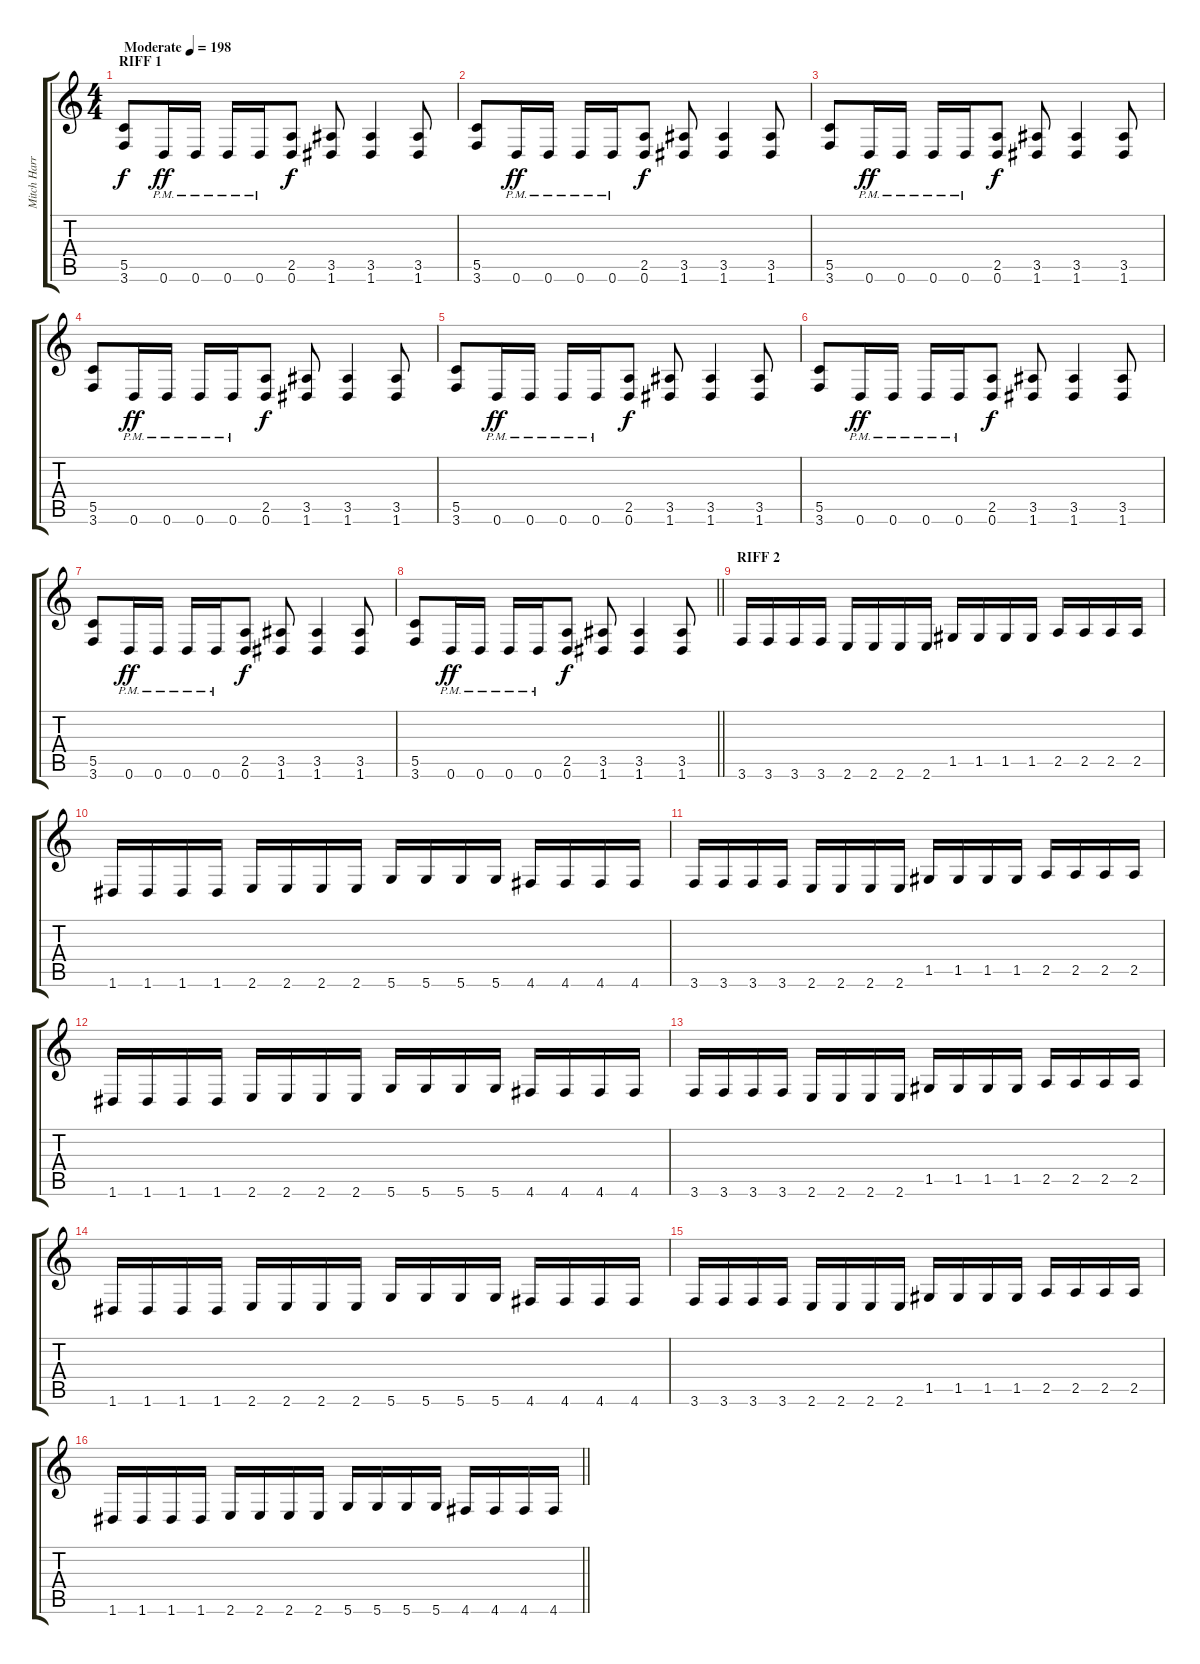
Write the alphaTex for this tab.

\track ("Mitch Harris" "Mitch Harr") {instrument distortionguitar}
\staff {score tabs}
\tuning (D4 A3 F3 C3 G2 D2) {hide}
\ts (4 4)
\section ("" "RIFF 1")
\tempo (198 "Moderate")
\clef g2
\ks c
(5.5 3.6).8{dy f instrument distortionguitar} 0.6{pm}.16{dy ff} 0.6{pm}.16 0.6{pm}.16 0.6{pm}.16 (2.5 0.6).8{dy f} (3.5 1.6).8 (3.5 1.6).4 (3.5 1.6).8 |
(5.5 3.6).8 0.6{pm}.16{dy ff} 0.6{pm}.16 0.6{pm}.16 0.6{pm}.16 (2.5 0.6).8{dy f} (3.5 1.6).8 (3.5 1.6).4 (3.5 1.6).8 |
(5.5 3.6).8 0.6{pm}.16{dy ff} 0.6{pm}.16 0.6{pm}.16 0.6{pm}.16 (2.5 0.6).8{dy f} (3.5 1.6).8 (3.5 1.6).4 (3.5 1.6).8 |
(5.5 3.6).8 0.6{pm}.16{dy ff} 0.6{pm}.16 0.6{pm}.16 0.6{pm}.16 (2.5 0.6).8{dy f} (3.5 1.6).8 (3.5 1.6).4 (3.5 1.6).8 |
(5.5 3.6).8 0.6{pm}.16{dy ff} 0.6{pm}.16 0.6{pm}.16 0.6{pm}.16 (2.5 0.6).8{dy f} (3.5 1.6).8 (3.5 1.6).4 (3.5 1.6).8 |
(5.5 3.6).8 0.6{pm}.16{dy ff} 0.6{pm}.16 0.6{pm}.16 0.6{pm}.16 (2.5 0.6).8{dy f} (3.5 1.6).8 (3.5 1.6).4 (3.5 1.6).8 |
(5.5 3.6).8 0.6{pm}.16{dy ff} 0.6{pm}.16 0.6{pm}.16 0.6{pm}.16 (2.5 0.6).8{dy f} (3.5 1.6).8 (3.5 1.6).4 (3.5 1.6).8 |
\barLineRight lightlight
(5.5 3.6).8 0.6{pm}.16{dy ff} 0.6{pm}.16 0.6{pm}.16 0.6{pm}.16 (2.5 0.6).8{dy f} (3.5 1.6).8 (3.5 1.6).4 (3.5 1.6).8 |
\section ("" "RIFF 2")
3.6.16 3.6.16 3.6.16 3.6.16 2.6.16 2.6.16 2.6.16 2.6.16 1.5.16 1.5.16 1.5.16 1.5.16 2.5.16 2.5.16 2.5.16 2.5.16 |
1.6.16 1.6.16 1.6.16 1.6.16 2.6.16 2.6.16 2.6.16 2.6.16 5.6.16 5.6.16 5.6.16 5.6.16 4.6.16 4.6.16 4.6.16 4.6.16 |
3.6.16 3.6.16 3.6.16 3.6.16 2.6.16 2.6.16 2.6.16 2.6.16 1.5.16 1.5.16 1.5.16 1.5.16 2.5.16 2.5.16 2.5.16 2.5.16 |
1.6.16 1.6.16 1.6.16 1.6.16 2.6.16 2.6.16 2.6.16 2.6.16 5.6.16 5.6.16 5.6.16 5.6.16 4.6.16 4.6.16 4.6.16 4.6.16 |
3.6.16 3.6.16 3.6.16 3.6.16 2.6.16 2.6.16 2.6.16 2.6.16 1.5.16 1.5.16 1.5.16 1.5.16 2.5.16 2.5.16 2.5.16 2.5.16 |
1.6.16 1.6.16 1.6.16 1.6.16 2.6.16 2.6.16 2.6.16 2.6.16 5.6.16 5.6.16 5.6.16 5.6.16 4.6.16 4.6.16 4.6.16 4.6.16 |
3.6.16 3.6.16 3.6.16 3.6.16 2.6.16 2.6.16 2.6.16 2.6.16 1.5.16 1.5.16 1.5.16 1.5.16 2.5.16 2.5.16 2.5.16 2.5.16 |
\barLineRight lightlight
1.6.16 1.6.16 1.6.16 1.6.16 2.6.16 2.6.16 2.6.16 2.6.16 5.6.16 5.6.16 5.6.16 5.6.16 4.6.16 4.6.16 4.6.16 4.6.16
